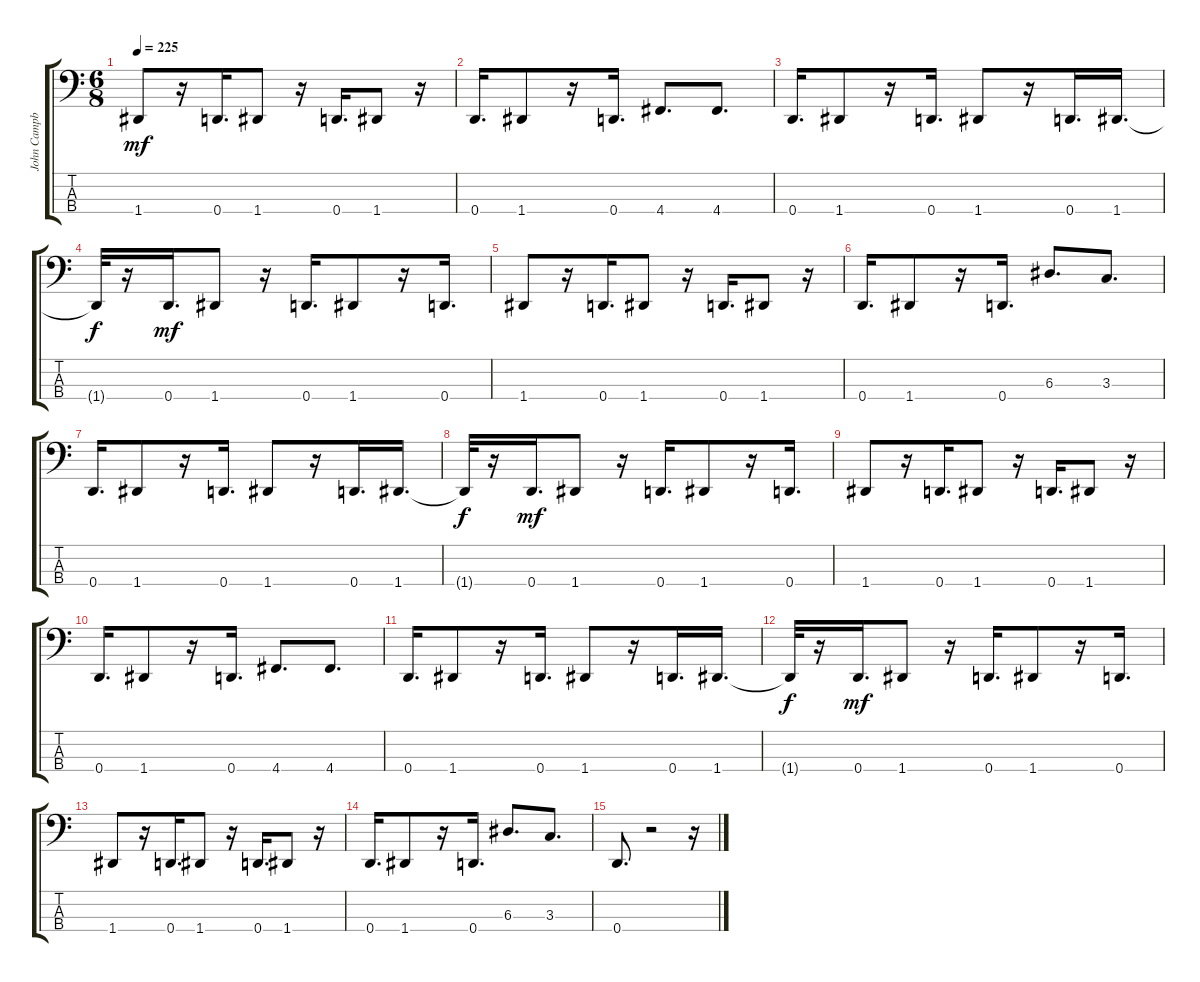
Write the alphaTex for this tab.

\track ("John Campbell" "John Campb") {instrument electricbasspick}
\staff {score tabs}
\tuning (G2 D2 A1 D1) {hide}
\ts (6 8)
\tempo 225
\clef f4
\ks c
1.4.8{dy mf} r.16 0.4.16{d} 1.4.8 r.16 0.4.16{d} 1.4.8 r.16 |
0.4.16{d} 1.4.8 r.16 0.4.16{d} 4.4.8{d} 4.4.8{d} |
0.4.16{d} 1.4.8 r.16 0.4.16{d} 1.4.8 r.16 0.4.16{d} 1.4.16{d} |
1.4{t}.32{dy f} r.16 0.4.16{d dy mf} 1.4.8 r.16 0.4.16{d} 1.4.8 r.16 0.4.16{d} |
1.4.8 r.16 0.4.16{d} 1.4.8 r.16 0.4.16{d} 1.4.8 r.16 |
0.4.16{d} 1.4.8 r.16 0.4.16{d} 6.3.8{d} 3.3.8{d} |
0.4.16{d} 1.4.8 r.16 0.4.16{d} 1.4.8 r.16 0.4.16{d} 1.4.16{d} |
1.4{t}.32{dy f} r.16 0.4.16{d dy mf} 1.4.8 r.16 0.4.16{d} 1.4.8 r.16 0.4.16{d} |
1.4.8 r.16 0.4.16{d} 1.4.8 r.16 0.4.16{d} 1.4.8 r.16 |
0.4.16{d} 1.4.8 r.16 0.4.16{d} 4.4.8{d} 4.4.8{d} |
0.4.16{d} 1.4.8 r.16 0.4.16{d} 1.4.8 r.16 0.4.16{d} 1.4.16{d} |
1.4{t}.32{dy f} r.16 0.4.16{d dy mf} 1.4.8 r.16 0.4.16{d} 1.4.8 r.16 0.4.16{d} |
1.4.8 r.16 0.4.16{d} 1.4.8 r.16 0.4.16{d} 1.4.8 r.16 |
0.4.16{d} 1.4.8 r.16 0.4.16{d} 6.3.8{d} 3.3.8{d} |
0.4.8{d} r.2 r.16
